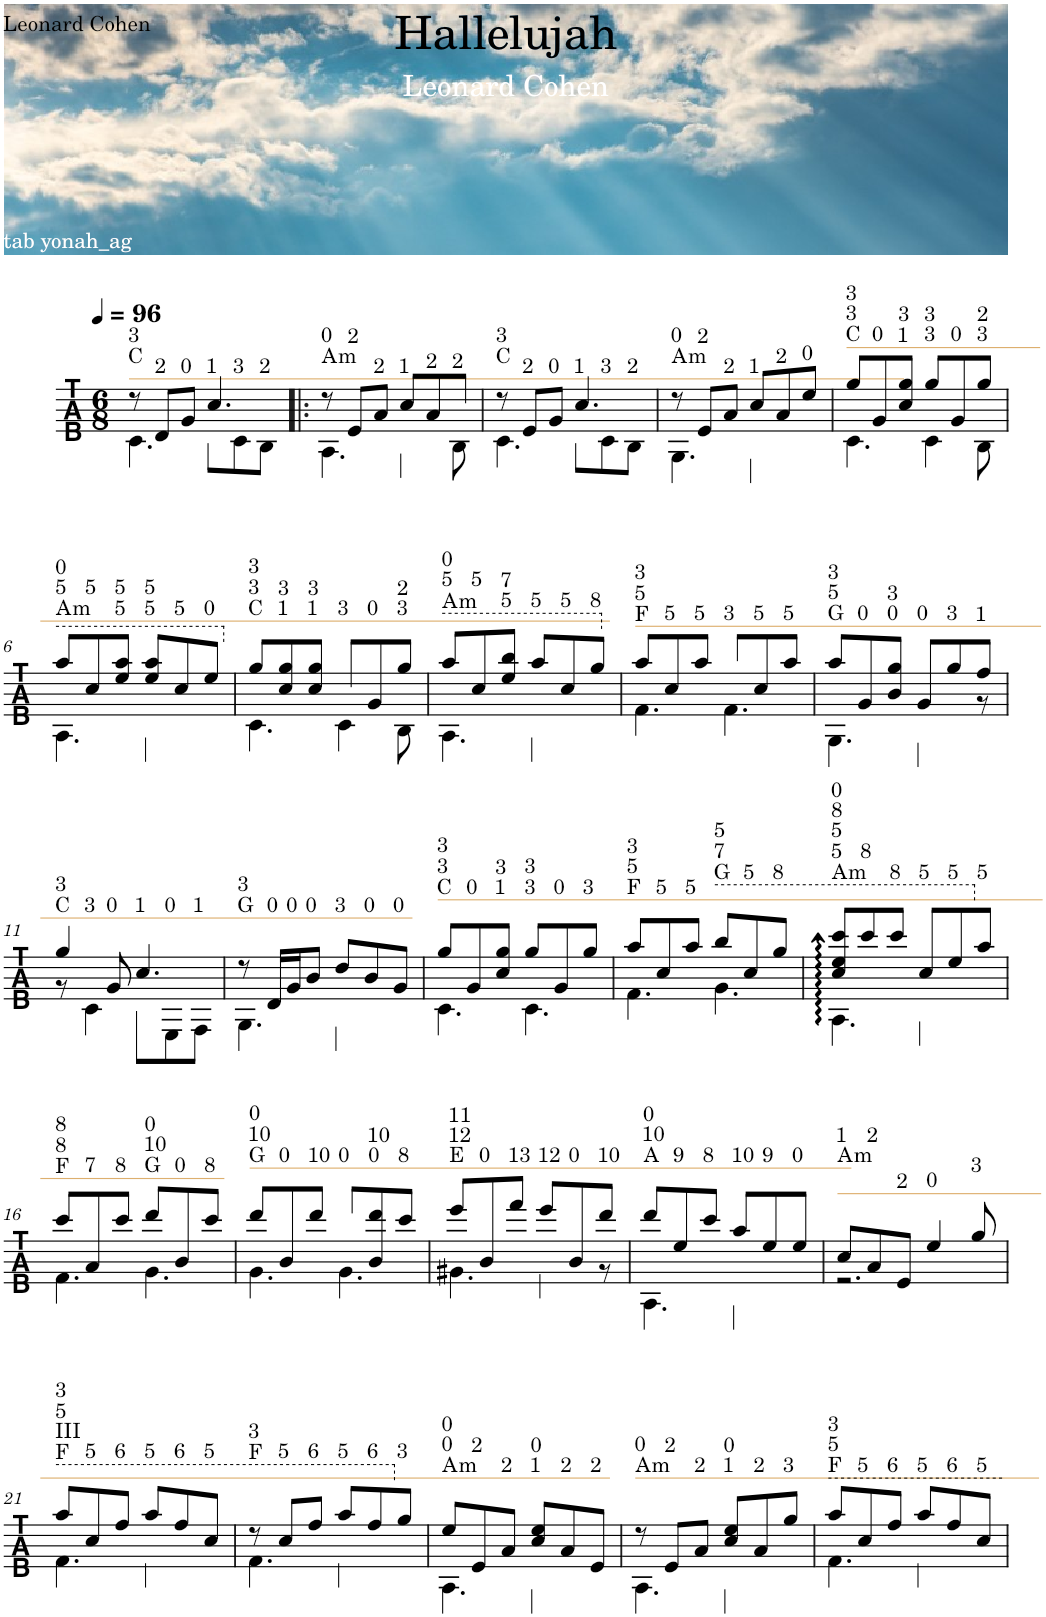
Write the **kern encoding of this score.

**kern	**harte
*part1	*part1
*staff1	*
*I"Classical Guitar	*
*I'Guitar	*
*	*
*Trd7c12	*
*k[]	*
*M6/8	*
*MM96	*
=1	=1
*^	*
!LO:TX:a:t=3	!	!
8r	[4.c\	C:maj
!LO:TX:a:t=2	!	!
8d/L	.	.
!LO:TX:a:t=0	!	!
8g/J	.	.
!LO:TX:a:t=1	!	!
4.cc/	8c\L]	.
!	!LO:TX:a:t=3	!
.	8c\	.
!	!LO:TX:a:t=2	!
.	8B\J	.
=2!|:	=2!|:	=2!|:
!LO:TX:a:t=0	!	!LO:H:kt=m
8r	[4.A\	A:min
!LO:TX:a:t=2	!	!
8e/L	.	.
!LO:TX:a:t=2	!	!
8a/J	.	.
!LO:TX:a:t=1	!	!
[8cc/L	4A\]	.
!LO:TX:a:t=2	!	!
8a/	.	.
!LO:TX:a:t=2	!	!
8cc/J]	8B\	.
=3	=3	=3
!LO:TX:a:t=3	!	!
8r	[4.c\	C:maj
!LO:TX:a:t=2	!	!
8e/L	.	.
!LO:TX:a:t=0	!	!
8g/J	.	.
!LO:TX:a:t=1	!	!
4.cc/	8c\L]	.
!	!LO:TX:a:t=3	!
.	8c\	.
!	!LO:TX:a:t=2	!
.	8B\J	.
=4	=4	=4
!LO:TX:a:t=0	!	!LO:H:kt=m
8r	[4.G\	A:min
!LO:TX:a:t=2	!	!
8e/L	.	.
!LO:TX:a:t=2	!	!
8a/J	.	.
!LO:TX:a:t=1	!	!
8cc/L	4.G\]	.
!LO:TX:a:t=2	!	!
8a/	.	.
!LO:TX:a:t=0	!	!
8ee/J	.	.
=5	=5	=5
!LO:TX:a:t=3	!	!
!LO:TX:a:t=3	!	!
8gg/L	4.c\	C:maj
!LO:TX:a:t=0	!	!
8g/	.	.
!LO:TX:a:t=1	!	!
!LO:TX:a:t=3	!	!
8cc/ 8gg/J	.	.
!LO:TX:a:t=3	!	!
!LO:TX:a:t=3	!	!
8gg/L	4c\	.
!LO:TX:a:t=0	!	!
8g/	.	.
!LO:TX:a:t=3	!	!
!LO:TX:a:t=2	!	!
8gg/J	8B\	.
!!LO:LB:g=z	!!
=6	=6	=6
!LO:TX:a:t=5	!	!
!LO:TX:a:t=0	!	!LO:H:kt=m
8aa/L	[4.A\	A:min
!LO:TX:a:t=5	!	!
8cc/	.	.
!LO:TX:a:t=5	!	!
!LO:TX:a:t=5	!	!
8ee/ 8aa/J	.	.
!LO:TX:a:t=5	!	!
!LO:TX:a:t=5	!	!
8ee/ 8aa/L	4.A\]	.
!LO:TX:a:t=5	!	!
8cc/	.	.
!LO:TX:a:t=0	!	!
8ee/J	.	.
=7	=7	=7
!LO:TX:a:t=3	!	!
!LO:TX:a:t=3	!	!
8gg/L	4.c\	C:maj
!LO:TX:a:t=1	!	!
!LO:TX:a:t=3	!	!
8cc/ 8gg/	.	.
!LO:TX:a:t=1	!	!
!LO:TX:a:t=3	!	!
[8cc/ [8gg/J	.	.
!LO:TX:a:t=3	!	!
8cc/] 8gg/]L	4c\	.
!LO:TX:a:t=0	!	!
8g/	.	.
!LO:TX:a:t=3	!	!
!LO:TX:a:t=2	!	!
8gg/J	8B\	.
=8	=8	=8
!LO:TX:a:t=5	!	!
!LO:TX:a:t=0	!	!LO:H:kt=m
8aa/L	[4.A\	A:min
!LO:TX:a:t=5	!	!
8cc/	.	.
!LO:TX:a:t=5	!	!
!LO:TX:a:t=7	!	!
8ee/ 8bb/J	.	.
!LO:TX:a:t=5	!	!
8aa/L	4.A\]	.
!LO:TX:a:t=5	!	!
8cc/	.	.
!LO:TX:a:t=8	!	!
8gg/J	.	.
=9	=9	=9
!LO:TX:a:t=5	!	!
!LO:TX:a:t=3	!	!
8aa/L	4.f\	F:maj
!LO:TX:a:t=5	!	!
8cc/	.	.
!LO:TX:a:t=5	!	!
[8aa/J	.	.
!LO:TX:a:t=3	!	!
8aa/L]	4.f\	.
!LO:TX:a:t=5	!	!
8cc/	.	.
!LO:TX:a:t=5	!	!
8aa/J	.	.
=10	=10	=10
!LO:TX:a:t=5	!	!
!LO:TX:a:t=3	!	!
8aa/L	[4.G\	G:maj
!LO:TX:a:t=0	!	!
8g/	.	.
!LO:TX:a:t=0	!	!
!LO:TX:a:t=3	!	!
8b/ 8gg/J	.	.
!LO:TX:a:t=0	!	!
8g/L	4G\]	.
!LO:TX:a:t=3	!	!
8gg/	.	.
!LO:TX:a:t=1	!	!
8ff/J	8r	.
!!LO:LB:g=z	!!
=11	=11	=11
!LO:TX:a:t=3	!	!
4gg/	8r	C:maj
!	!LO:TX:a:t=3	!
.	[4c\	.
!LO:TX:a:t=0	!	!
8g/	.	.
!LO:TX:a:t=1	!	!
4.cc/	8c\L]	.
!	!LO:TX:a:t=0	!
.	8E\	.
!	!LO:TX:a:t=1	!
.	8F\J	.
=12	=12	=12
!LO:TX:a:t=3	!	!
8r	[4.G\	G:maj
!LO:TX:a:t=0	!	!
16d/LL	.	.
!LO:TX:a:t=0	!	!
16g/J	.	.
!LO:TX:a:t=0	!	!
8b/J	.	.
!LO:TX:a:t=3	!	!
8dd/L	4.G\]	.
!LO:TX:a:t=0	!	!
8b/	.	.
!LO:TX:a:t=0	!	!
8g/J	.	.
=13	=13	=13
!LO:TX:a:t=3	!	!
!LO:TX:a:t=3	!	!
8gg/L	4.c\	C:maj
!LO:TX:a:t=0	!	!
8g/	.	.
!LO:TX:a:t=1	!	!
!LO:TX:a:t=3	!	!
8cc/ 8gg/J	.	.
!LO:TX:a:t=3	!	!
!LO:TX:a:t=3	!	!
8gg/L	4.c\	.
!LO:TX:a:t=0	!	!
8g/	.	.
!LO:TX:a:t=3	!	!
8gg/J	.	.
=14	=14	=14
!LO:TX:a:t=5	!	!
!LO:TX:a:t=3	!	!
8aa/L	4.f\	F:maj
!LO:TX:a:t=5	!	!
8cc/	.	.
!LO:TX:a:t=5	!	!
8aa/J	.	.
!LO:TX:a:t=7	!	!
!LO:TX:a:t=5	!	!
8bb/L	4.g\	G:maj
!LO:TX:a:t=5	!	!
8cc/	.	.
!LO:TX:a:t=8	!	!
8gg/J	.	.
=15	=15	=15
!LO:TX:a:t=5	!	!
!LO:TX:a:t=5	!	!
!LO:TX:a:t=8	!	!
!LO:TX:a:t=0	!	!LO:H:kt=m
8cc/: 8ee/: 8ccc/:L	[4.A:\	A:min
!LO:TX:a:t=8	!	!
8ccc/	.	.
!LO:TX:a:t=8	!	!
[8ccc/J	.	.
!LO:TX:a:t=5	!	!
8cc/L	4.A\]	.
!LO:TX:a:t=5	!	!
8ee/ 8ccc/]	.	.
!LO:TX:a:t=5	!	!
8aa/J	.	.
!!LO:LB:g=z	!!
=16	=16	=16
!LO:TX:a:t=8	!	!
!LO:TX:a:t=8	!	!
8ccc/L	4.f\	F:maj
!LO:TX:a:t=7	!	!
8a/	.	.
!LO:TX:a:t=8	!	!
8ccc/J	.	.
!LO:TX:a:t=10	!	!
!LO:TX:a:t=0	!	!
8ddd/L	4.g\	G:maj
!LO:TX:a:t=0	!	!
8b/	.	.
!LO:TX:a:t=8	!	!
8ccc/J	.	.
=17	=17	=17
!LO:TX:a:t=10	!	!
!LO:TX:a:t=0	!	!
8ddd/L	4.g\	G:maj
!LO:TX:a:t=0	!	!
8b/	.	.
!LO:TX:a:t=10	!	!
[8ddd/J	.	.
!LO:TX:a:t=0	!	!
8ddd/L]	4.g\	.
!LO:TX:a:t=0	!	!
!LO:TX:a:t=10	!	!
8b/ 8ddd/	.	.
!LO:TX:a:t=8	!	!
8ccc/J	.	.
=18	=18	=18
!LO:TX:a:t=12	!	!
!LO:TX:a:t=11	!	!
8eee/L	[4.g#X\	E:maj
!LO:TX:a:t=0	!	!
8b/	.	.
!LO:TX:a:t=13	!	!
8fff/J	.	.
!LO:TX:a:t=12	!	!
8eee/L	4g#\]	.
!LO:TX:a:t=0	!	!
8b/	.	.
!LO:TX:a:t=10	!	!
8ddd/J	8r	.
=19	=19	=19
!LO:TX:a:t=10	!	!
!LO:TX:a:t=0	!	!
8ddd/L	[4.A\	A:maj
!LO:TX:a:t=9	!	!
8ee/	.	.
!LO:TX:a:t=8	!	!
[8ccc/J	.	.
!LO:TX:a:t=10	!	!
8aa/L	4.A\]	.
!LO:TX:a:t=9	!	!
8ee/ 8ccc/]	.	.
!LO:TX:a:t=0	!	!
8ee/J	.	.
=20	=20	=20
!LO:TX:a:t=1	!	!LO:H:kt=m
8cc/L	2.r	A:min
!LO:TX:a:t=2	!	!
8a/	.	.
!LO:TX:a:t=2	!	!
8e/J	.	.
!LO:TX:a:t=0	!	!
4ee/	.	.
!LO:TX:a:t=3	!	!
8gg/	.	.
!!LO:LB:g=z	!!
=21	=21	=21
!LO:TX:a:t=III	!	!
!LO:TX:a:t=5	!	!
!LO:TX:a:t=3	!	!
8aa/L	[4.f\	F:maj
!LO:TX:a:t=5	!	!
8cc/	.	.
!LO:TX:a:t=6	!	!
8ff/J	.	.
!LO:TX:a:t=5	!	!
8aa/L	4.f\]	.
!LO:TX:a:t=6	!	!
8ff/	.	.
!LO:TX:a:t=5	!	!
8cc/J	.	.
=22	=22	=22
!LO:TX:a:t=3	!	!
8r	[4.f\	F:maj
!LO:TX:a:t=5	!	!
8cc/L	.	.
!LO:TX:a:t=6	!	!
8ff/J	.	.
!LO:TX:a:t=5	!	!
8aa/L	4.f\]	.
!LO:TX:a:t=6	!	!
8ff/	.	.
!LO:TX:a:t=3	!	!
8gg/J	.	.
=23	=23	=23
!LO:TX:a:t=0	!	!
!LO:TX:a:t=0	!	!LO:H:kt=m
8ee/L	[4.A\	A:min
!LO:TX:a:t=2	!	!
8e/	.	.
!LO:TX:a:t=2	!	!
8a/J	.	.
!LO:TX:a:t=1	!	!
!LO:TX:a:t=0	!	!
8cc/ 8ee/L	4.A\]	.
!LO:TX:a:t=2	!	!
8a/	.	.
!LO:TX:a:t=2	!	!
8e/J	.	.
=24	=24	=24
!LO:TX:a:t=0	!	!LO:H:kt=m
8r	[4.A\	A:min
!LO:TX:a:t=2	!	!
8e/L	.	.
!LO:TX:a:t=2	!	!
8a/J	.	.
!LO:TX:a:t=1	!	!
!LO:TX:a:t=0	!	!
8cc/ 8ee/L	4.A\]	.
!LO:TX:a:t=2	!	!
8a/	.	.
!LO:TX:a:t=3	!	!
8gg/J	.	.
=25	=25	=25
!LO:TX:a:t=5	!	!
!LO:TX:a:t=3	!	!
8aa/L	[4.f\	F:maj
!LO:TX:a:t=5	!	!
8cc/	.	.
!LO:TX:a:t=6	!	!
8ff/J	.	.
!LO:TX:a:t=5	!	!
8aa/L	4.f\]	.
!LO:TX:a:t=6	!	!
8ff/	.	.
!LO:TX:a:t=5	!	!
8cc/J	.	.
*v	*v	*
=	=
*-	*-
